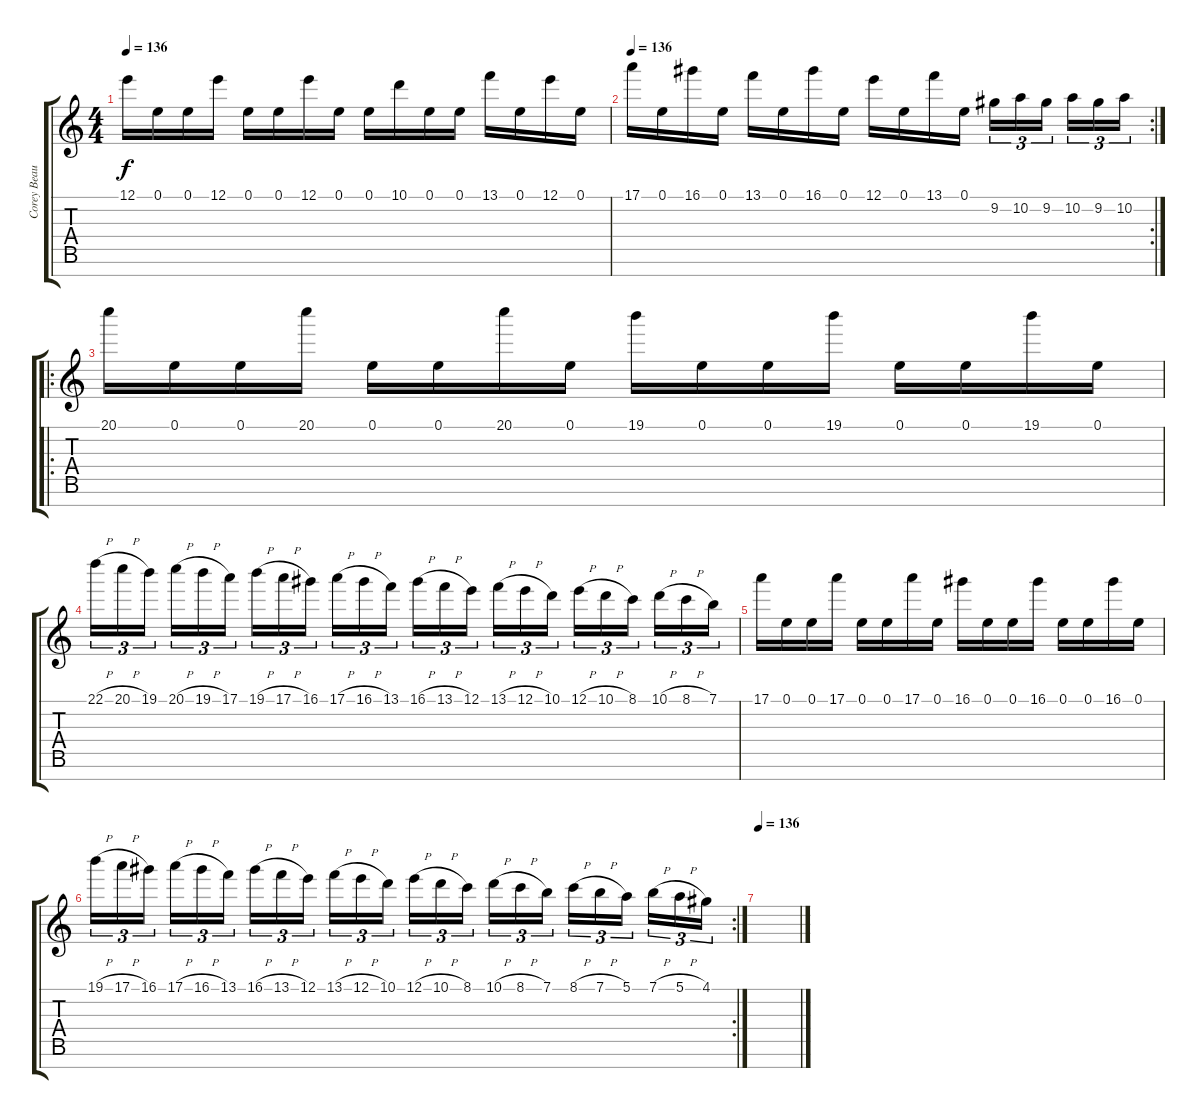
\track ("Corey Beaulieu Lead" "Corey Beau") {instrument distortionguitar}
\staff {score tabs}
\tuning (E4 B3 G3 D3 A2 E2 B1) {hide}
\ts (4 4)
\tempo 136
\clef g2
\ks c
12.1.16{dy f} 0.1.16 0.1.16 12.1.16 0.1.16 0.1.16 12.1.16 0.1.16 0.1.16 10.1.16 0.1.16 0.1.16 13.1.16 0.1.16 12.1.16 0.1.16 |
\rc 2
\tempo 136
17.1.16 0.1.16 16.1.16 0.1.16 13.1.16 0.1.16 16.1.16 0.1.16 12.1.16 0.1.16 13.1.16 0.1.16 9.2.16{tu (3 2)} 10.2.16{tu (3 2)} 9.2.16{tu (3 2)} 10.2.16{tu (3 2)} 9.2.16{tu (3 2)} 10.2.16{tu (3 2)} |
\ro
20.1.16 0.1.16 0.1.16 20.1.16 0.1.16 0.1.16 20.1.16 0.1.16 19.1.16 0.1.16 0.1.16 19.1.16 0.1.16 0.1.16 19.1.16 0.1.16 |
22.1{h}.16{tu (3 2)} 20.1{h}.16{tu (3 2)} 19.1.16{tu (3 2)} 20.1{h}.16{tu (3 2)} 19.1{h}.16{tu (3 2)} 17.1.16{tu (3 2)} 19.1{h}.16{tu (3 2)} 17.1{h}.16{tu (3 2)} 16.1.16{tu (3 2)} 17.1{h}.16{tu (3 2)} 16.1{h}.16{tu (3 2)} 13.1.16{tu (3 2)} 16.1{h}.16{tu (3 2)} 13.1{h}.16{tu (3 2)} 12.1.16{tu (3 2)} 13.1{h}.16{tu (3 2)} 12.1{h}.16{tu (3 2)} 10.1.16{tu (3 2)} 12.1{h}.16{tu (3 2)} 10.1{h}.16{tu (3 2)} 8.1.16{tu (3 2)} 10.1{h}.16{tu (3 2)} 8.1{h}.16{tu (3 2)} 7.1.16{tu (3 2)} |
17.1.16 0.1.16 0.1.16 17.1.16 0.1.16 0.1.16 17.1.16 0.1.16 16.1.16 0.1.16 0.1.16 16.1.16 0.1.16 0.1.16 16.1.16 0.1.16 |
\rc 2
19.1{h}.16{tu (3 2)} 17.1{h}.16{tu (3 2)} 16.1.16{tu (3 2)} 17.1{h}.16{tu (3 2)} 16.1{h}.16{tu (3 2)} 13.1.16{tu (3 2)} 16.1{h}.16{tu (3 2)} 13.1{h}.16{tu (3 2)} 12.1.16{tu (3 2)} 13.1{h}.16{tu (3 2)} 12.1{h}.16{tu (3 2)} 10.1.16{tu (3 2)} 12.1{h}.16{tu (3 2)} 10.1{h}.16{tu (3 2)} 8.1.16{tu (3 2)} 10.1{h}.16{tu (3 2)} 8.1{h}.16{tu (3 2)} 7.1.16{tu (3 2)} 8.1{h}.16{tu (3 2)} 7.1{h}.16{tu (3 2)} 5.1.16{tu (3 2)} 7.1{h}.16{tu (3 2)} 5.1{h}.16{tu (3 2)} 4.1.16{tu (3 2)} |
\tempo 136
